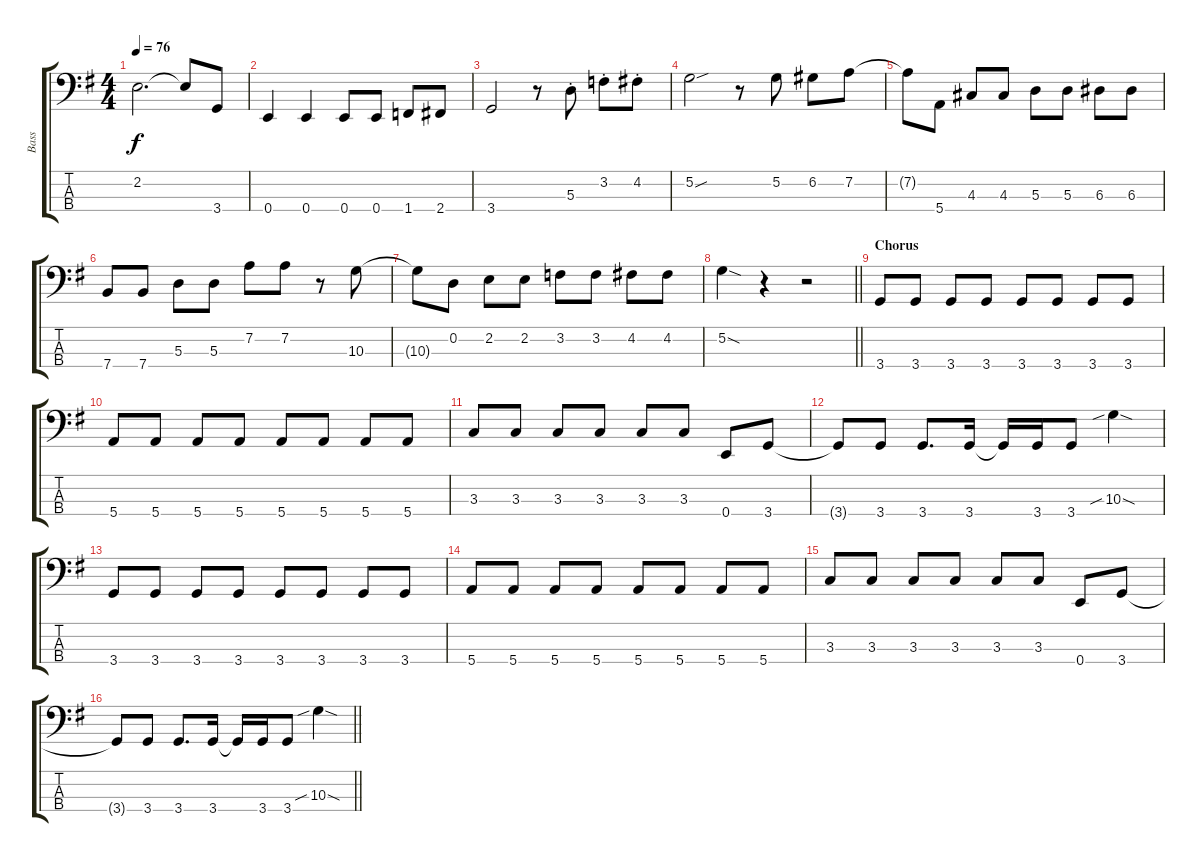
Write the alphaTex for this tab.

\track ("Bass" "Bass") {instrument electricbassfinger}
\staff {score tabs}
\tuning (G2 D2 A1 E1) {hide}
\ts (4 4)
\tempo 76
\clef f4
\ks eminor
2.2.2{d dy f} 2.2{t}.8 3.4.8 |
0.4.4 0.4.4 0.4.8 0.4.8 1.4.8 2.4.8 |
3.4.2 r.8 5.3{st}.8 3.2{st}.8 4.2{st}.8 |
5.2{sou}.2 r.8 5.2.8 6.2.8 7.2.8 |
7.2{t}.8 5.4.8 4.3.8 4.3.8 5.3.8 5.3.8 6.3.8 6.3.8 |
7.4.8 7.4.8 5.3.8 5.3.8 7.2.8 7.2.8 r.8 10.3.8 |
10.3{t}.8 0.2.8 2.2.8 2.2.8 3.2.8 3.2.8 4.2.8 4.2.8 |
\barLineRight lightlight
5.2{sod}.4 r.4 r.2 |
\section ("" "Chorus")
3.4.8 3.4.8 3.4.8 3.4.8 3.4.8 3.4.8 3.4.8 3.4.8 |
5.4.8 5.4.8 5.4.8 5.4.8 5.4.8 5.4.8 5.4.8 5.4.8 |
3.3.8 3.3.8 3.3.8 3.3.8 3.3.8 3.3.8 0.4.8 3.4.8 |
3.4{t}.8 3.4.8 3.4.8{d} 3.4.16 3.4{t}.16 3.4.16 3.4.8 10.3{sib sod}.4 |
3.4.8 3.4.8 3.4.8 3.4.8 3.4.8 3.4.8 3.4.8 3.4.8 |
5.4.8 5.4.8 5.4.8 5.4.8 5.4.8 5.4.8 5.4.8 5.4.8 |
3.3.8 3.3.8 3.3.8 3.3.8 3.3.8 3.3.8 0.4.8 3.4.8 |
\barLineRight lightlight
3.4{t}.8 3.4.8 3.4.8{d} 3.4.16 3.4{t}.16 3.4.16 3.4.8 10.3{sib sod}.4
